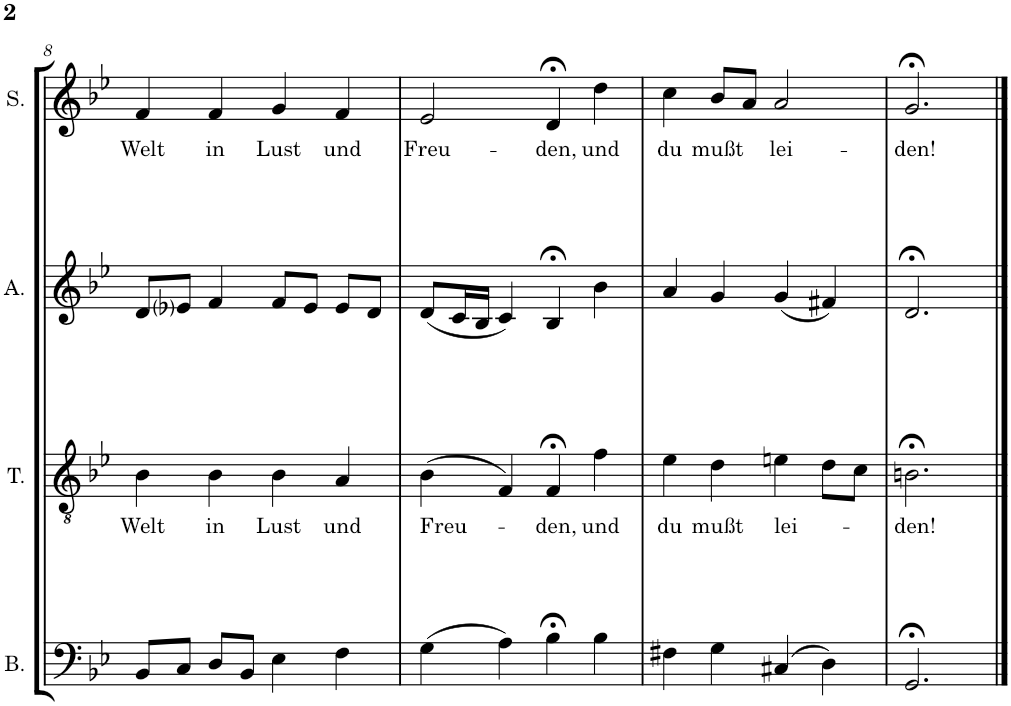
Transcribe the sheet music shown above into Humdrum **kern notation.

**kern	**kern	**text	**kern	**kern	**text
*part4	*part3	*part3	*part2	*part1	*part1
*staff4	*staff3	*staff3	*staff2	*staff1	*staff1
*I"Baß	*I"Tenor	*	*I"Alt	*I"Sopran	*
*I'B.	*I'T.	*	*I'A.	*I'S.	*
!!LO:PB:g=z
*clefF4	*clefGv2	*	*clefG2	*clefG2	*
*k[b-e-]	*k[b-e-]	*	*k[b-e-]	*k[b-e-]	*
*B-:	*B-:	*	*B-:	*B-:	*
*M4/4	*M4/4	*	*M4/4	*M4/4	*
=8	=8	=8	=8	=8	=8
!	!	!LO:LY:b	!	!	!LO:LY:b
8BB-/L	4B-\	Welt	8d/L	4f/	Welt
8C/J	.	.	8e-i/J	.	.
!	!	!LO:LY:b	!	!	!LO:LY:b
8D/L	4B-\	in	4f/	4f/	in
8BB-/J	.	.	.	.	.
!	!	!LO:LY:b	!	!	!LO:LY:b
4E-\	4B-\	Lust	8f/L	4g/	Lust
.	.	.	8e-/J	.	.
!	!	!LO:LY:b	!	!	!LO:LY:b
4F\	4A/	und	8e-/L	4f/	und
.	.	.	8d/J	.	.
=9	=9	=9	=9	=9	=9
!	!	!LO:LY:b	!	!	!LO:LY:b
(>4G\	(>4B-\	Freu-	(<8d/L	2e-/	Freu-
.	.	.	16c/L	.	.
.	.	.	16B-/JJ	.	.
4A\)	4F/)	.	4c/)	.	.
!	!	!LO:LY:b	!	!	!LO:LY:b
4B-;<\	4F;</	-den,	4B-;</	4d;</	-den,
!	!	!LO:LY:b	!	!	!LO:LY:b
4B-\	4f\	und	4b-\	4dd\	und
=10	=10	=10	=10	=10	=10
!	!	!LO:LY:b	!	!	!LO:LY:b
4F#X\	4e-\	du	4a/	4cc\	du
!	!	!LO:LY:b	!	!	!LO:LY:b
4G\	4d\	mußt	4g/	8b-/L	mußt
.	.	.	.	8a/J	.
!	!	!LO:LY:b	!	!	!LO:LY:b
(>4C#X/	4en\	lei-	(<4g/	2a/	lei-
4D\)	8d\L	.	4f#X/)	.	.
.	8c\J	.	.	.	.
=11	=11	=11	=11	=11	=11
!	!	!LO:LY:b	!	!	!LO:LY:b
2.GG;</	2.Bn;<\	-den!	2.d;</	2.g;</	-den!
==	==	==	==	==	==
*-	*-	*-	*-	*-	*-
